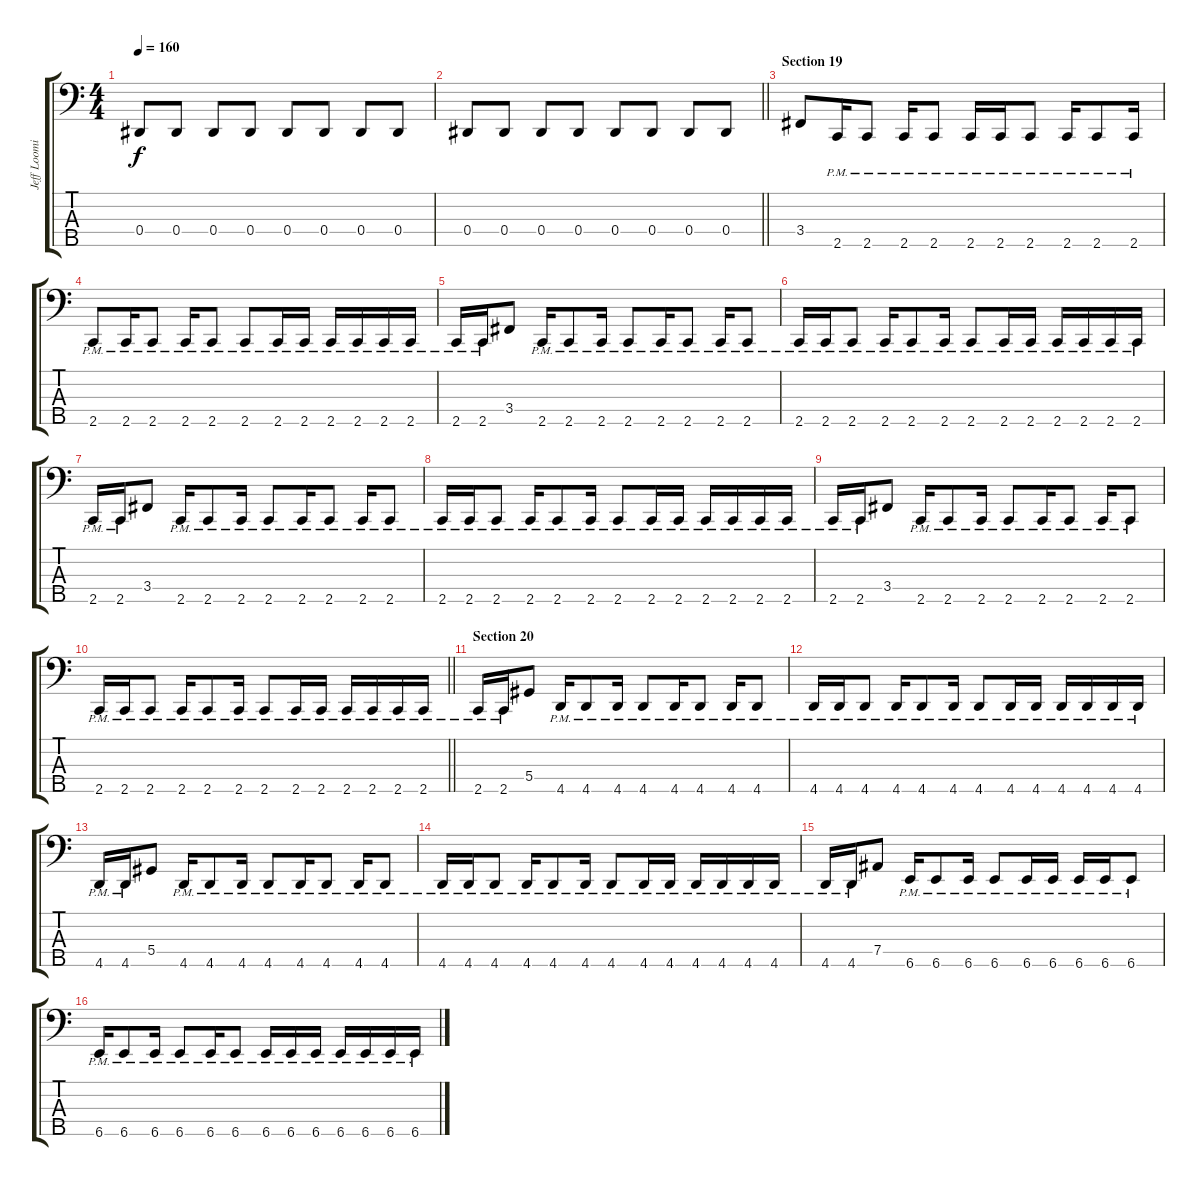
\track ("Jeff Loomis - bass" "Jeff Loomi") {instrument electricbasspick}
\staff {score tabs}
\tuning (Gb2 Db2 Ab1 Eb1 Bb0) {hide}
\ts (4 4)
\tempo 160
\clef f4
\ks c
0.4.8{dy f} 0.4.8 0.4.8 0.4.8 0.4.8 0.4.8 0.4.8 0.4.8 |
\barLineRight lightlight
0.4.8 0.4.8 0.4.8 0.4.8 0.4.8 0.4.8 0.4.8 0.4.8 |
\section ("" "Section 19")
3.4.8 2.5{pm}.16 2.5{pm}.8 2.5{pm}.16 2.5{pm}.8 2.5{pm}.16 2.5{pm}.16 2.5{pm}.8 2.5{pm}.16 2.5{pm}.8 2.5{pm}.16 |
2.5{pm}.8 2.5{pm}.16 2.5{pm}.8 2.5{pm}.16 2.5{pm}.8 2.5{pm}.8 2.5{pm}.16 2.5{pm}.16 2.5{pm}.16 2.5{pm}.16 2.5{pm}.16 2.5{pm}.16 |
2.5{pm}.16 2.5{pm}.16 3.4.8 2.5{pm}.16 2.5{pm}.8 2.5{pm}.16 2.5{pm}.8 2.5{pm}.16 2.5{pm}.8 2.5{pm}.16 2.5{pm}.8 |
2.5{pm}.16 2.5{pm}.16 2.5{pm}.8 2.5{pm}.16 2.5{pm}.8 2.5{pm}.16 2.5{pm}.8 2.5{pm}.16 2.5{pm}.16 2.5{pm}.16 2.5{pm}.16 2.5{pm}.16 2.5{pm}.16 |
2.5{pm}.16 2.5{pm}.16 3.4.8 2.5{pm}.16 2.5{pm}.8 2.5{pm}.16 2.5{pm}.8 2.5{pm}.16 2.5{pm}.8 2.5{pm}.16 2.5{pm}.8 |
2.5{pm}.16 2.5{pm}.16 2.5{pm}.8 2.5{pm}.16 2.5{pm}.8 2.5{pm}.16 2.5{pm}.8 2.5{pm}.16 2.5{pm}.16 2.5{pm}.16 2.5{pm}.16 2.5{pm}.16 2.5{pm}.16 |
2.5{pm}.16 2.5{pm}.16 3.4.8 2.5{pm}.16 2.5{pm}.8 2.5{pm}.16 2.5{pm}.8 2.5{pm}.16 2.5{pm}.8 2.5{pm}.16 2.5{pm}.8 |
\barLineRight lightlight
2.5{pm}.16 2.5{pm}.16 2.5{pm}.8 2.5{pm}.16 2.5{pm}.8 2.5{pm}.16 2.5{pm}.8 2.5{pm}.16 2.5{pm}.16 2.5{pm}.16 2.5{pm}.16 2.5{pm}.16 2.5{pm}.16 |
\section ("" "Section 20")
2.5{pm}.16 2.5{pm}.16 5.4.8 4.5{pm}.16 4.5{pm}.8 4.5{pm}.16 4.5{pm}.8 4.5{pm}.16 4.5{pm}.8 4.5{pm}.16 4.5{pm}.8 |
4.5{pm}.16 4.5{pm}.16 4.5{pm}.8 4.5{pm}.16 4.5{pm}.8 4.5{pm}.16 4.5{pm}.8 4.5{pm}.16 4.5{pm}.16 4.5{pm}.16 4.5{pm}.16 4.5{pm}.16 4.5{pm}.16 |
4.5{pm}.16 4.5{pm}.16 5.4.8 4.5{pm}.16 4.5{pm}.8 4.5{pm}.16 4.5{pm}.8 4.5{pm}.16 4.5{pm}.8 4.5{pm}.16 4.5{pm}.8 |
4.5{pm}.16 4.5{pm}.16 4.5{pm}.8 4.5{pm}.16 4.5{pm}.8 4.5{pm}.16 4.5{pm}.8 4.5{pm}.16 4.5{pm}.16 4.5{pm}.16 4.5{pm}.16 4.5{pm}.16 4.5{pm}.16 |
4.5{pm}.16 4.5{pm}.16 7.4.8 6.5{pm}.16 6.5{pm}.8 6.5{pm}.16 6.5{pm}.8 6.5{pm}.16 6.5{pm}.16 6.5{pm}.16 6.5{pm}.16 6.5{pm}.8 |
6.5{pm}.16 6.5{pm}.8 6.5{pm}.16 6.5{pm}.8 6.5{pm}.16 6.5{pm}.8 6.5{pm}.16 6.5{pm}.16 6.5{pm}.16 6.5{pm}.16 6.5{pm}.16 6.5{pm}.16 6.5{pm}.16
